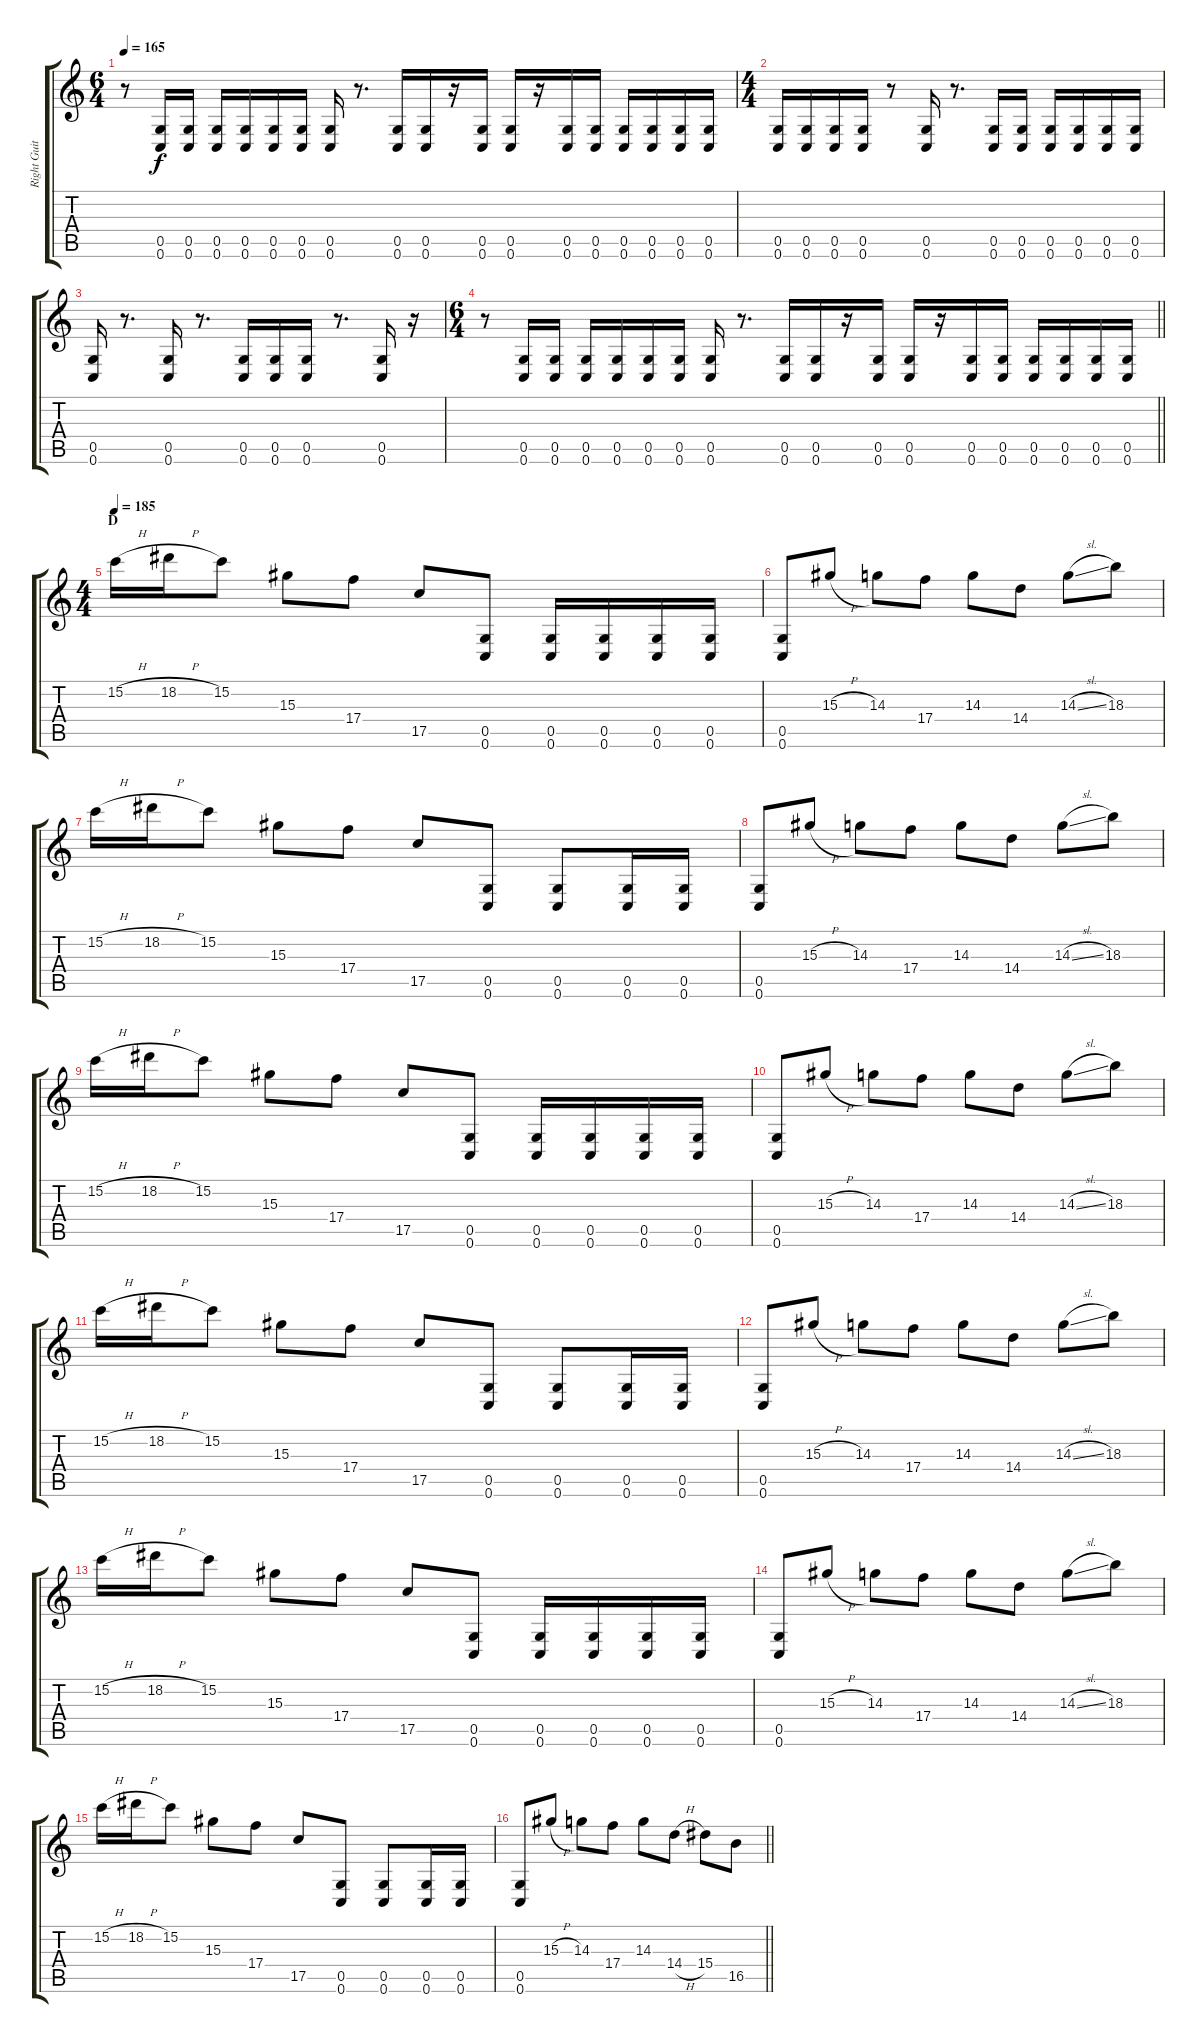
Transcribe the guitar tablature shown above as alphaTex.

\track ("Right Guitar" "Right Guit") {instrument distortionguitar}
\staff {score tabs}
\tuning (D4 A3 F3 C3 G2 C2) {hide}
\ts (6 4)
\tempo 165
\clef g2
\ks c
r.8{dy f} (0.5 0.6).16 (0.5 0.6).16 (0.5 0.6).16 (0.5 0.6).16 (0.5 0.6).16 (0.5 0.6).16 (0.5 0.6).16 r.8{d} (0.5 0.6).16 (0.5 0.6).16 r.16 (0.5 0.6).16 (0.5 0.6).16 r.16 (0.5 0.6).16 (0.5 0.6).16 (0.5 0.6).16 (0.5 0.6).16 (0.5 0.6).16 (0.5 0.6).16 |
\ts (4 4)
(0.5 0.6).16 (0.5 0.6).16 (0.5 0.6).16 (0.5 0.6).16 r.8 (0.5 0.6).16 r.8{d} (0.5 0.6).16 (0.5 0.6).16 (0.5 0.6).16 (0.5 0.6).16 (0.5 0.6).16 (0.5 0.6).16 |
(0.5 0.6).16 r.8{d} (0.5 0.6).16 r.8{d} (0.5 0.6).16 (0.5 0.6).16 (0.5 0.6).16 r.8{d} (0.5 0.6).16 r.16 |
\ts (6 4)
\barLineRight lightlight
r.8 (0.5 0.6).16 (0.5 0.6).16 (0.5 0.6).16 (0.5 0.6).16 (0.5 0.6).16 (0.5 0.6).16 (0.5 0.6).16 r.8{d} (0.5 0.6).16 (0.5 0.6).16 r.16 (0.5 0.6).16 (0.5 0.6).16 r.16 (0.5 0.6).16 (0.5 0.6).16 (0.5 0.6).16 (0.5 0.6).16 (0.5 0.6).16 (0.5 0.6).16 |
\ts (4 4)
\section ("" "D")
\tempo 185
15.2{h}.16 18.2{h}.16 15.2.8 15.3.8 17.4.8 17.5.8 (0.5 0.6).8 (0.5 0.6).16 (0.5 0.6).16 (0.5 0.6).16 (0.5 0.6).16 |
(0.5 0.6).8 15.3{h}.8 14.3.8 17.4.8 14.3.8 14.4.8 14.3{sl}.8 18.3.8 |
15.2{h}.16 18.2{h}.16 15.2.8 15.3.8 17.4.8 17.5.8 (0.5 0.6).8 (0.5 0.6).8 (0.5 0.6).16 (0.5 0.6).16 |
(0.5 0.6).8 15.3{h}.8 14.3.8 17.4.8 14.3.8 14.4.8 14.3{sl}.8 18.3.8 |
15.2{h}.16 18.2{h}.16 15.2.8 15.3.8 17.4.8 17.5.8 (0.5 0.6).8 (0.5 0.6).16 (0.5 0.6).16 (0.5 0.6).16 (0.5 0.6).16 |
(0.5 0.6).8 15.3{h}.8 14.3.8 17.4.8 14.3.8 14.4.8 14.3{sl}.8 18.3.8 |
15.2{h}.16 18.2{h}.16 15.2.8 15.3.8 17.4.8 17.5.8 (0.5 0.6).8 (0.5 0.6).8 (0.5 0.6).16 (0.5 0.6).16 |
(0.5 0.6).8 15.3{h}.8 14.3.8 17.4.8 14.3.8 14.4.8 14.3{sl}.8 18.3.8 |
15.2{h}.16 18.2{h}.16 15.2.8 15.3.8 17.4.8 17.5.8 (0.5 0.6).8 (0.5 0.6).16 (0.5 0.6).16 (0.5 0.6).16 (0.5 0.6).16 |
(0.5 0.6).8 15.3{h}.8 14.3.8 17.4.8 14.3.8 14.4.8 14.3{sl}.8 18.3.8 |
15.2{h}.16 18.2{h}.16 15.2.8 15.3.8 17.4.8 17.5.8 (0.5 0.6).8 (0.5 0.6).8 (0.5 0.6).16 (0.5 0.6).16 |
\barLineRight lightlight
(0.5 0.6).8 15.3{h}.8 14.3.8 17.4.8 14.3.8 14.4{h}.8 15.4.8 16.5.8
